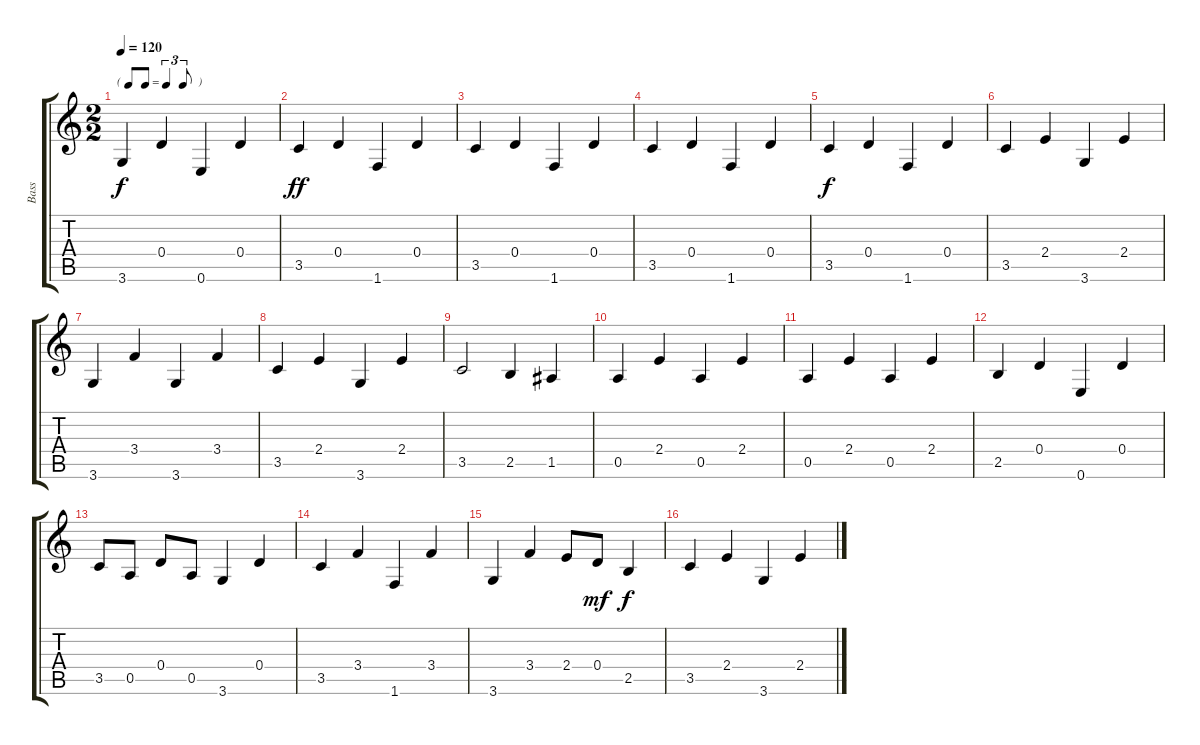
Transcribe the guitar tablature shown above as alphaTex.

\track ("Bass" "Bass") {instrument acousticguitarnylon}
\staff {score tabs}
\tuning (E4 B3 G3 D3 A2 E2) {hide}
\ts (2 2)
\tf triplet8th
\tempo 120
\clef g2
\ks c
3.6.4{dy f} 0.4.4 0.6.4 0.4.4 |
3.5.4{dy ff} 0.4.4 1.6.4 0.4.4 |
3.5.4 0.4.4 1.6.4 0.4.4 |
3.5.4 0.4.4 1.6.4 0.4.4 |
3.5.4{dy f} 0.4.4 1.6.4 0.4.4 |
3.5.4 2.4.4 3.6.4 2.4.4 |
3.6.4 3.4.4 3.6.4 3.4.4 |
3.5.4 2.4.4 3.6.4 2.4.4 |
3.5.2 2.5.4 1.5.4 |
0.5.4 2.4.4 0.5.4 2.4.4 |
0.5.4 2.4.4 0.5.4 2.4.4 |
2.5.4 0.4.4 0.6.4 0.4.4 |
3.5.8 0.5.8 0.4.8 0.5.8 3.6.4 0.4.4 |
3.5.4 3.4.4 1.6.4 3.4.4 |
3.6.4 3.4.4 2.4.8 0.4.8{dy mf} 2.5.4{dy f} |
3.5.4 2.4.4 3.6.4 2.4.4
